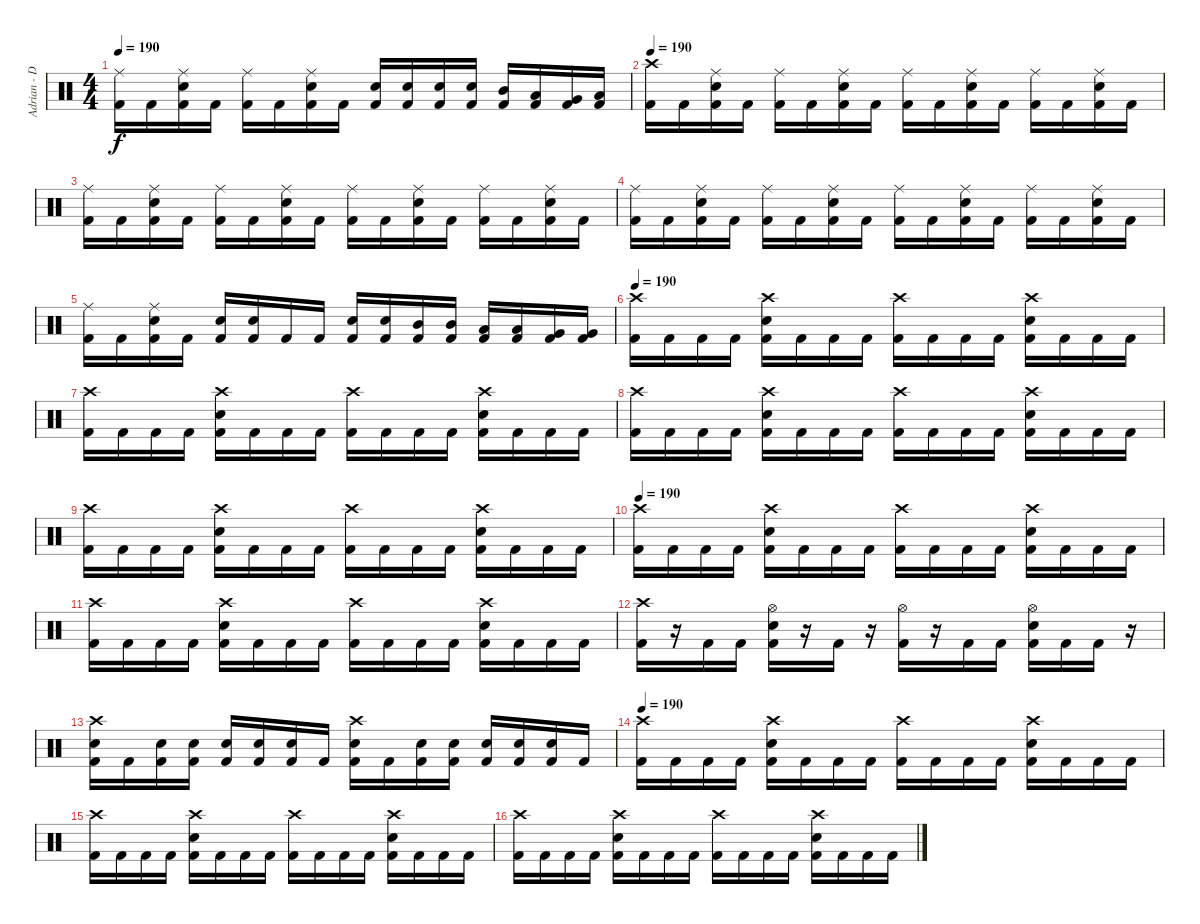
\track ("Adrian - Drums" "Adrian - D") {instrument percussion}
\staff {score}
\articulation defaults
\ts (4 4)
\tempo 190
\clef neutral
\ks c
("Ride (middle)" "Kick (hit) 2").16{dy f} "Kick (hit) 2".16 ("Ride (middle)" "Electric Snare (hit)" "Kick (hit) 2").16 "Kick (hit) 2".16 ("Ride (middle)" "Kick (hit) 2").16 "Kick (hit) 2".16 ("Ride (middle)" "Electric Snare (hit)" "Kick (hit) 2").16 "Kick (hit) 2".16 ("Electric Snare (hit)" "Kick (hit) 2").16 ("Electric Snare (hit)" "Kick (hit) 2").16 ("Electric Snare (hit)" "Kick (hit) 2").16 ("Electric Snare (hit)" "Kick (hit) 2").16 ("Mid Tom (hit)" "Kick (hit) 2").16 ("Low Tom (hit)" "Kick (hit) 2").16 ("Very Low Tom (hit)" "Kick (hit) 2").16 ("Low Floor Tom (hit)" "Kick (hit) 2").16 |
\tempo 190
("Crash high (hit)" "Kick (hit) 2").16 "Kick (hit) 2".16 ("Ride (middle)" "Electric Snare (hit)" "Kick (hit) 2").16 "Kick (hit) 2".16 ("Ride (middle)" "Kick (hit) 2").16 "Kick (hit) 2".16 ("Ride (middle)" "Electric Snare (hit)" "Kick (hit) 2").16 "Kick (hit) 2".16 ("Ride (middle)" "Kick (hit) 2").16 "Kick (hit) 2".16 ("Ride (middle)" "Electric Snare (hit)" "Kick (hit) 2").16 "Kick (hit) 2".16 ("Ride (middle)" "Kick (hit) 2").16 "Kick (hit) 2".16 ("Ride (middle)" "Electric Snare (hit)" "Kick (hit) 2").16 "Kick (hit) 2".16 |
("Ride (middle)" "Kick (hit) 2").16 "Kick (hit) 2".16 ("Ride (middle)" "Electric Snare (hit)" "Kick (hit) 2").16 "Kick (hit) 2".16 ("Ride (middle)" "Kick (hit) 2").16 "Kick (hit) 2".16 ("Ride (middle)" "Electric Snare (hit)" "Kick (hit) 2").16 "Kick (hit) 2".16 ("Ride (middle)" "Kick (hit) 2").16 "Kick (hit) 2".16 ("Ride (middle)" "Electric Snare (hit)" "Kick (hit) 2").16 "Kick (hit) 2".16 ("Ride (middle)" "Kick (hit) 2").16 "Kick (hit) 2".16 ("Ride (middle)" "Electric Snare (hit)" "Kick (hit) 2").16 "Kick (hit) 2".16 |
("Ride (middle)" "Kick (hit) 2").16 "Kick (hit) 2".16 ("Ride (middle)" "Electric Snare (hit)" "Kick (hit) 2").16 "Kick (hit) 2".16 ("Ride (middle)" "Kick (hit) 2").16 "Kick (hit) 2".16 ("Ride (middle)" "Electric Snare (hit)" "Kick (hit) 2").16 "Kick (hit) 2".16 ("Ride (middle)" "Kick (hit) 2").16 "Kick (hit) 2".16 ("Ride (middle)" "Electric Snare (hit)" "Kick (hit) 2").16 "Kick (hit) 2".16 ("Ride (middle)" "Kick (hit) 2").16 "Kick (hit) 2".16 ("Ride (middle)" "Electric Snare (hit)" "Kick (hit) 2").16 "Kick (hit) 2".16 |
("Ride (middle)" "Kick (hit) 2").16 "Kick (hit) 2".16 ("Ride (middle)" "Electric Snare (hit)" "Kick (hit) 2").16 "Kick (hit) 2".16 ("Electric Snare (hit)" "Kick (hit) 2").16 ("Electric Snare (hit)" "Kick (hit) 2").16 "Kick (hit) 2".16 "Kick (hit) 2".16 ("Electric Snare (hit)" "Kick (hit) 2").16 ("Electric Snare (hit)" "Kick (hit) 2").16 ("Mid Tom (hit)" "Kick (hit) 2").16 ("Mid Tom (hit)" "Kick (hit) 2").16 ("Low Tom (hit)" "Kick (hit) 2").16 ("Low Tom (hit)" "Kick (hit) 2").16 ("Very Low Tom (hit)" "Kick (hit) 2").16 ("Very Low Tom (hit)" "Kick (hit) 2").16 |
\tempo 190
("Crash high (hit)" "Kick (hit) 2").16 "Kick (hit) 2".16 "Kick (hit) 2".16 "Kick (hit) 2".16 ("Crash high (hit)" "Electric Snare (hit)" "Kick (hit) 2").16 "Kick (hit) 2".16 "Kick (hit) 2".16 "Kick (hit) 2".16 ("Crash high (hit)" "Kick (hit) 2").16 "Kick (hit) 2".16 "Kick (hit) 2".16 "Kick (hit) 2".16 ("Crash high (hit)" "Electric Snare (hit)" "Kick (hit) 2").16 "Kick (hit) 2".16 "Kick (hit) 2".16 "Kick (hit) 2".16 |
("Crash high (hit)" "Kick (hit) 2").16 "Kick (hit) 2".16 "Kick (hit) 2".16 "Kick (hit) 2".16 ("Crash high (hit)" "Electric Snare (hit)" "Kick (hit) 2").16 "Kick (hit) 2".16 "Kick (hit) 2".16 "Kick (hit) 2".16 ("Crash high (hit)" "Kick (hit) 2").16 "Kick (hit) 2".16 "Kick (hit) 2".16 "Kick (hit) 2".16 ("Crash high (hit)" "Electric Snare (hit)" "Kick (hit) 2").16 "Kick (hit) 2".16 "Kick (hit) 2".16 "Kick (hit) 2".16 |
("Crash high (hit)" "Kick (hit) 2").16 "Kick (hit) 2".16 "Kick (hit) 2".16 "Kick (hit) 2".16 ("Crash high (hit)" "Electric Snare (hit)" "Kick (hit) 2").16 "Kick (hit) 2".16 "Kick (hit) 2".16 "Kick (hit) 2".16 ("Crash high (hit)" "Kick (hit) 2").16 "Kick (hit) 2".16 "Kick (hit) 2".16 "Kick (hit) 2".16 ("Crash high (hit)" "Electric Snare (hit)" "Kick (hit) 2").16 "Kick (hit) 2".16 "Kick (hit) 2".16 "Kick (hit) 2".16 |
("Crash high (hit)" "Kick (hit) 2").16 "Kick (hit) 2".16 "Kick (hit) 2".16 "Kick (hit) 2".16 ("Crash high (hit)" "Electric Snare (hit)" "Kick (hit) 2").16 "Kick (hit) 2".16 "Kick (hit) 2".16 "Kick (hit) 2".16 ("Crash high (hit)" "Kick (hit) 2").16 "Kick (hit) 2".16 "Kick (hit) 2".16 "Kick (hit) 2".16 ("Crash high (hit)" "Electric Snare (hit)" "Kick (hit) 2").16 "Kick (hit) 2".16 "Kick (hit) 2".16 "Kick (hit) 2".16 |
\tempo 190
("Crash high (hit)" "Kick (hit) 2").16 "Kick (hit) 2".16 "Kick (hit) 2".16 "Kick (hit) 2".16 ("Crash high (hit)" "Electric Snare (hit)" "Kick (hit) 2").16 "Kick (hit) 2".16 "Kick (hit) 2".16 "Kick (hit) 2".16 ("Crash high (hit)" "Kick (hit) 2").16 "Kick (hit) 2".16 "Kick (hit) 2".16 "Kick (hit) 2".16 ("Crash high (hit)" "Electric Snare (hit)" "Kick (hit) 2").16 "Kick (hit) 2".16 "Kick (hit) 2".16 "Kick (hit) 2".16 |
("Crash high (hit)" "Kick (hit) 2").16 "Kick (hit) 2".16 "Kick (hit) 2".16 "Kick (hit) 2".16 ("Crash high (hit)" "Electric Snare (hit)" "Kick (hit) 2").16 "Kick (hit) 2".16 "Kick (hit) 2".16 "Kick (hit) 2".16 ("Crash high (hit)" "Kick (hit) 2").16 "Kick (hit) 2".16 "Kick (hit) 2".16 "Kick (hit) 2".16 ("Crash high (hit)" "Electric Snare (hit)" "Kick (hit) 2").16 "Kick (hit) 2".16 "Kick (hit) 2".16 "Kick (hit) 2".16 |
("Crash high (hit)" "Kick (hit) 2").16 r.16 "Kick (hit) 2".16 "Kick (hit) 2".16 ("Hi-Hat (open)" "Electric Snare (hit)" "Kick (hit) 2").16 r.16 "Kick (hit) 2".16 r.16 ("Hi-Hat (open)" "Kick (hit) 2").16 r.16 "Kick (hit) 2".16 "Kick (hit) 2".16 ("Hi-Hat (open)" "Electric Snare (hit)" "Kick (hit) 2").16 "Kick (hit) 2".16 "Kick (hit) 2".16 r.16 |
("Crash high (hit)" "Electric Snare (hit)" "Kick (hit) 2").16 "Kick (hit) 2".16 ("Electric Snare (hit)" "Kick (hit) 2").16 ("Electric Snare (hit)" "Kick (hit) 2").16 ("Electric Snare (hit)" "Kick (hit) 2").16 ("Electric Snare (hit)" "Kick (hit) 2").16 ("Electric Snare (hit)" "Kick (hit) 2").16 "Kick (hit) 2".16 ("Crash high (hit)" "Electric Snare (hit)" "Kick (hit) 2").16 "Kick (hit) 2".16 ("Electric Snare (hit)" "Kick (hit) 2").16 ("Electric Snare (hit)" "Kick (hit) 2").16 ("Electric Snare (hit)" "Kick (hit) 2").16 ("Electric Snare (hit)" "Kick (hit) 2").16 ("Electric Snare (hit)" "Kick (hit) 2").16 "Kick (hit) 2".16 |
\tempo 190
("Crash high (hit)" "Kick (hit) 2").16 "Kick (hit) 2".16 "Kick (hit) 2".16 "Kick (hit) 2".16 ("Crash high (hit)" "Electric Snare (hit)" "Kick (hit) 2").16 "Kick (hit) 2".16 "Kick (hit) 2".16 "Kick (hit) 2".16 ("Crash high (hit)" "Kick (hit) 2").16 "Kick (hit) 2".16 "Kick (hit) 2".16 "Kick (hit) 2".16 ("Crash high (hit)" "Electric Snare (hit)" "Kick (hit) 2").16 "Kick (hit) 2".16 "Kick (hit) 2".16 "Kick (hit) 2".16 |
("Crash high (hit)" "Kick (hit) 2").16 "Kick (hit) 2".16 "Kick (hit) 2".16 "Kick (hit) 2".16 ("Crash high (hit)" "Electric Snare (hit)" "Kick (hit) 2").16 "Kick (hit) 2".16 "Kick (hit) 2".16 "Kick (hit) 2".16 ("Crash high (hit)" "Kick (hit) 2").16 "Kick (hit) 2".16 "Kick (hit) 2".16 "Kick (hit) 2".16 ("Crash high (hit)" "Electric Snare (hit)" "Kick (hit) 2").16 "Kick (hit) 2".16 "Kick (hit) 2".16 "Kick (hit) 2".16 |
("Crash high (hit)" "Kick (hit) 2").16 "Kick (hit) 2".16 "Kick (hit) 2".16 "Kick (hit) 2".16 ("Crash high (hit)" "Electric Snare (hit)" "Kick (hit) 2").16 "Kick (hit) 2".16 "Kick (hit) 2".16 "Kick (hit) 2".16 ("Crash high (hit)" "Kick (hit) 2").16 "Kick (hit) 2".16 "Kick (hit) 2".16 "Kick (hit) 2".16 ("Crash high (hit)" "Electric Snare (hit)" "Kick (hit) 2").16 "Kick (hit) 2".16 "Kick (hit) 2".16 "Kick (hit) 2".16
